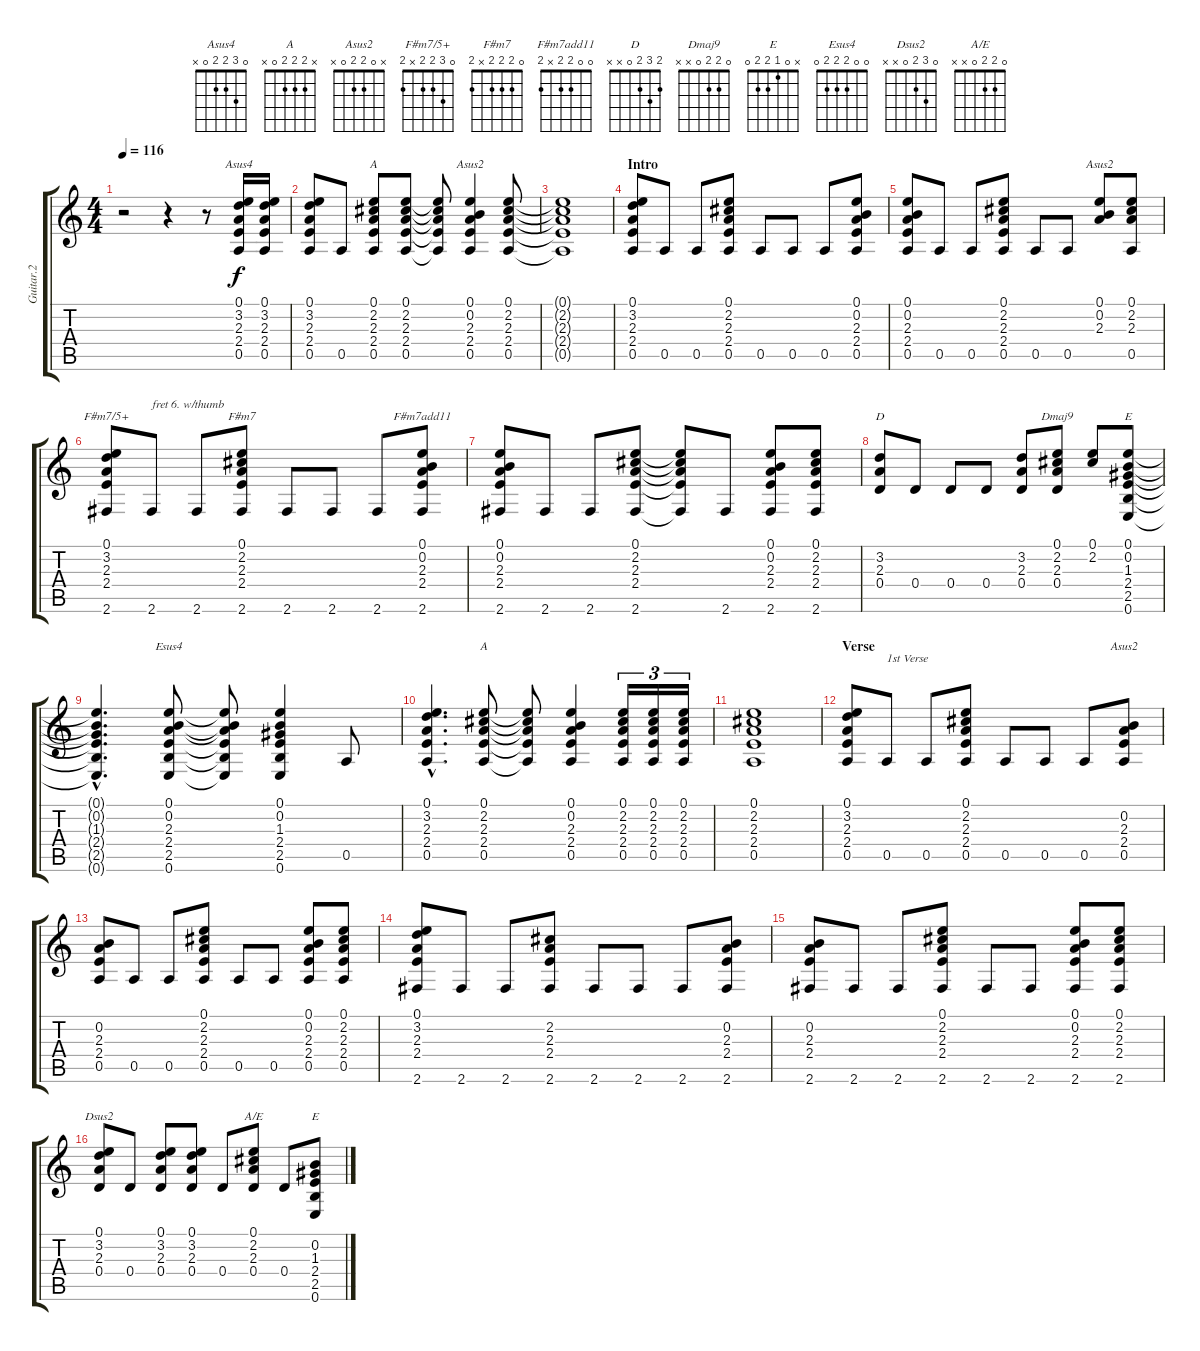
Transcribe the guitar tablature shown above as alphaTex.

\track ("Guitar.2" "Guitar.2") {instrument electricguitarclean}
\staff {score tabs}
\tuning (E4 B3 G3 D3 A2 E2) {hide}
\chord ("Asus4" 0 3 2 2 0 x)
\chord ("A" 0 2 2 2 0 x)
\chord ("Asus2" 0 0 2 2 0 x)
\chord ("Asus2" 0 0 2 x x x)
\chord ("F#m7/5+" 0 3 2 2 x 2)
\chord ("F#m7" 0 2 2 2 x 2)
\chord ("F#m7add11" 0 0 2 2 x 2)
\chord ("D" 2 3 2 0 x x)
\chord ("Dmaj9" 0 2 2 0 x x)
\chord ("E" 0 0 1 2 2 0)
\chord ("Esus4" 0 0 2 2 2 0)
\chord ("A" x 2 2 2 0 x)
\chord ("Asus2" x 0 2 2 0 x)
\chord ("Dsus2" 0 3 2 0 x x)
\chord ("A/E" 0 2 2 0 x x)
\chord ("E" x 0 1 2 2 0)
\ts (4 4)
\tempo 116
\clef g2
\ks c
r.2{dy f instrument electricguitarclean} r.4 r.8 (0.1 3.2 2.3 2.4 0.5).16{ch "Asus4"} (0.1 3.2 2.3 2.4 0.5).16 |
(0.1 3.2 2.3 2.4 0.5).8 0.5.8 (0.1 2.2 2.3 2.4 0.5).8{ch "A"} (0.1 2.2 2.3 2.4 0.5).8 (0.1{t} 2.2{t} 2.3{t} 2.4{t} 0.5{t}).8 (0.1 0.2 2.3 2.4 0.5).4{ch "Asus2"} (0.1 2.2 2.3 2.4 0.5).8 |
(0.1{t} 2.2{t} 2.3{t} 2.4{t} 0.5{t}).1 |
\section ("" "Intro")
(0.1 3.2 2.3 2.4 0.5).8 0.5.8 0.5.8 (0.1 2.2 2.3 2.4 0.5).8 0.5.8 0.5.8 0.5.8 (0.1 0.2 2.3 2.4 0.5).8 |
(0.1 0.2 2.3 2.4 0.5).8 0.5.8 0.5.8 (0.1 2.2 2.3 2.4 0.5).8 0.5.8 0.5.8 (0.1 0.2 2.3).8{ch "Asus2"} (0.1 2.2 2.3 0.5).8 |
(0.1 3.2 2.3 2.4 2.6).8{ch "F#m7/5+"} 2.6.8{txt "fret 6. w/thumb"} 2.6.8 (0.1 2.2 2.3 2.4 2.6).8{ch "F#m7"} 2.6.8 2.6.8 2.6.8 (0.1 0.2 2.3 2.4 2.6).8{ch "F#m7add11"} |
(0.1 0.2 2.3 2.4 2.6).8 2.6.8 2.6.8 (0.1 2.2 2.3 2.4 2.6).8 (0.1{t} 2.2{t} 2.3{t} 2.4{t} 2.6{t}).8 2.6.8 (0.1 0.2 2.3 2.4 2.6).8 (0.1 2.2 2.3 2.4 2.6).8 |
(3.2 2.3 0.4).8{ch "D"} 0.4.8 0.4.8 0.4.8 (3.2 2.3 0.4).8 (0.1 2.2 2.3 0.4).8{ch "Dmaj9"} (0.1 2.2).8 (0.1 0.2 1.3 2.4 2.5 0.6).8{ch "E"} |
(0.1{hac t} 0.2{hac t} 1.3{hac t} 2.4{hac t} 2.5{hac t} 0.6{hac t}).4{d} (0.1 0.2 2.3 2.4 2.5 0.6).8{ch "Esus4"} (0.1{t} 0.2{t} 2.3{t} 2.4{t} 2.5{t} 0.6{t}).8 (0.1 0.2 1.3 2.4 2.5 0.6).4 0.5.8 |
(0.1{hac} 3.2{hac} 2.3{hac} 2.4{hac} 0.5{hac}).4{d} (0.1 2.2 2.3 2.4 0.5).8{ch "A"} (0.1{t} 2.2{t} 2.3{t} 2.4{t} 0.5{t}).8 (0.1 0.2 2.3 2.4 0.5).4 (0.1 2.2 2.3 2.4 0.5).16{tu (3 2)} (0.1 2.2 2.3 2.4 0.5).16{tu (3 2)} (0.1 2.2 2.3 2.4 0.5).16{tu (3 2)} |
(0.1 2.2 2.3 2.4 0.5).1 |
\section ("" "Verse")
(0.1 3.2 2.3 2.4 0.5).8 0.5.8{txt "1st Verse"} 0.5.8 (0.1 2.2 2.3 2.4 0.5).8 0.5.8 0.5.8 0.5.8 (0.2 2.3 2.4 0.5).8{ch "Asus2"} |
(0.2 2.3 2.4 0.5).8 0.5.8 0.5.8 (0.1 2.2 2.3 2.4 0.5).8 0.5.8 0.5.8 (0.1 0.2 2.3 2.4 0.5).8 (0.1 2.2 2.3 2.4 0.5).8 |
(0.1 3.2 2.3 2.4 2.6).8 2.6.8 2.6.8 (2.2 2.3 2.4 2.6).8 2.6.8 2.6.8 2.6.8 (0.2 2.3 2.4 2.6).8 |
(0.2 2.3 2.4 2.6).8 2.6.8 2.6.8 (0.1 2.2 2.3 2.4 2.6).8 2.6.8 2.6.8 (0.1 0.2 2.3 2.4 2.6).8 (0.1 2.2 2.3 2.4 2.6).8 |
(0.1 3.2 2.3 0.4).8{ch "Dsus2"} 0.4.8 (0.1 3.2 2.3 0.4).8 (0.1 3.2 2.3 0.4).8 0.4.8 (0.1 2.2 2.3 0.4).8{ch "A/E"} 0.4.8 (0.2 1.3 2.4 2.5 0.6).8{ch "E"}
